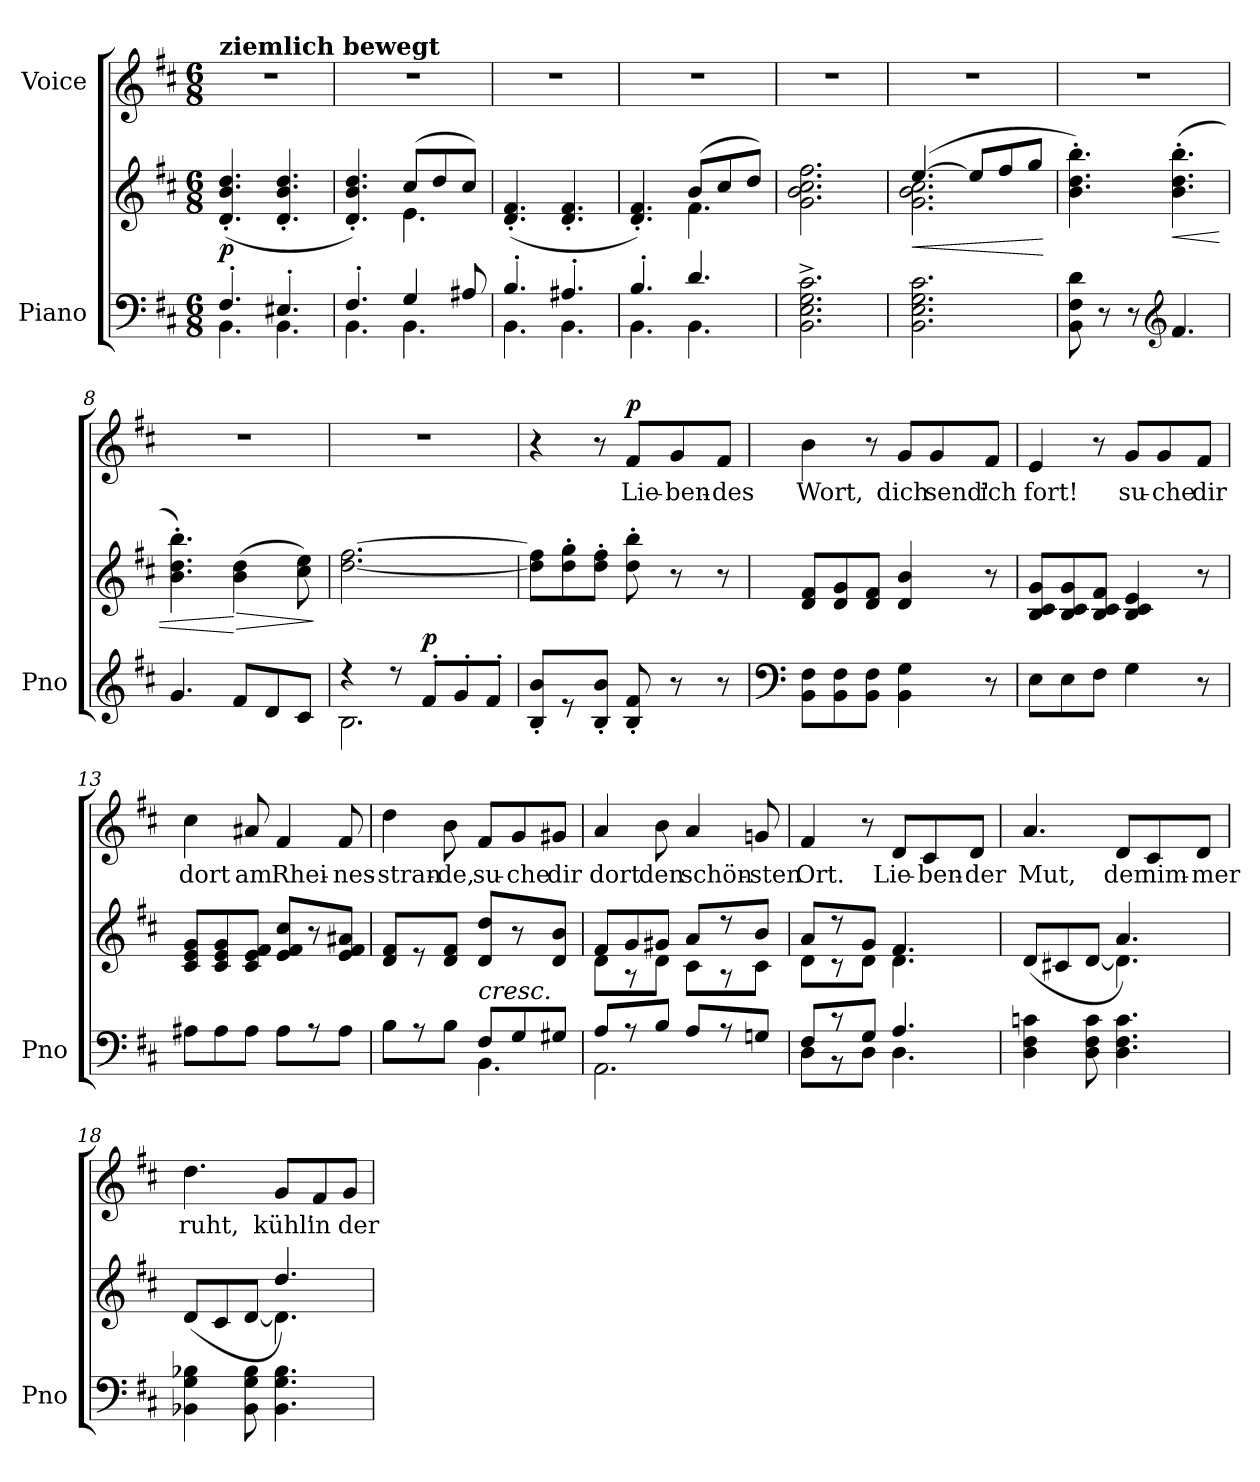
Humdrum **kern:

**kern	**kern	**dynam	**kern	**text	**dynam
*part2	*part2	*part2	*part1	*part1	*part1
*staff3	*staff2	*staff2/3	*staff1	*staff1	*staff1
*I"Piano	*	*	*I"Voice	*	*
*I'Pno	*	*	*	*	*
*clefF4	*clefG2	*	*clefG2	*	*
*k[f#c#]	*k[f#c#]	*	*k[f#c#]	*	*
*M6/8	*M6/8	*	*M6/8	*	*
=1	=1	=1	=1	=1	=1
*^	*	*	*	*	*
!	!	!	!	!LO:TX:a:B:t=ziemlich bewegt	!	!
!	!	!	!LO:DY:b	!	!	!
4.F#'/	4.BB\	(4.d/' 4.b/' 4.dd/'	p	2.r	.	.
4.E#X'/	4.BB\	4.d/' 4.b/' 4.dd/'	.	.	.	.
=2	=2	=2	=2	=2	=2	=2
*	*	*^	*	*	*	*
4.F#'/	4.BB\	4.d/'< 4.b/'< 4.dd/'<)	4.ryy	.	2.r	.	.
4G/	4.BB\	(8cc#/L	4.e\	.	.	.	.
.	.	8dd/	.	.	.	.	.
8A#X/	.	8cc#/J)	.	.	.	.	.
*	*	*v	*v	*	*	*	*
=3	=3	=3	=3	=3	=3	=3
4.B'/	4.BB\	(4.d/' 4.f#/'	.	2.r	.	.
4.A#X'/	4.BB\	4.d/' 4.f#/'	.	.	.	.
=4	=4	=4	=4	=4	=4	=4
*	*	*^	*	*	*	*
4.B'/	4.BB\	4.d/'< 4.f#/'<)	4.ryy	.	2.r	.	.
4.d/	4.BB\	(8b/L	4.f#\	.	.	.	.
.	.	8cc#/	.	.	.	.	.
.	.	8dd/J)	.	.	.	.	.
*v	*v	*	*	*	*	*	*
*	*v	*v	*	*	*	*
=5	=5	=5	=5	=5	=5
2.BB\^ 2.E\^ 2.G\^ 2.c#\^	2.g\ 2.b\ 2.cc#\ 2.ff#\	.	2.r	.	.
!!LO:LB:g=z
=6	=6	=6	=6	=6	=6
!	!	!LO:HP:b	!	!	!
*	*^	*	*	*	*
2.BB\ 2.E\ 2.G\ 2.c#\	([4.ee/	2.g\ 2.b\ 2.cc#\	<	2.r	.	.
.	8ee/L]	.	.	.	.	.
.	8ff#/	.	.	.	.	.
.	8gg/J	.	.	.	.	.
*	*v	*v	*	*	*	*
.	.	[	.	.	.
=7	=7	=7	=7	=7	=7
8BB\ 8F#\ 8d\	4.b\' 4.dd\' 4.bb\')	.	2.r	.	.
8r	.	.	.	.	.
8r	.	.	.	.	.
*clefG2	*	*	*	*	*
!	!	!LO:HP:b	!	!	!
4.f#/	(4.b\' 4.dd\' 4.bb\'	<	.	.	.
=8	=8	=8	=8	=8	=8
4.g/	4.b\' 4.dd\' 4.bb\')	.	2.r	.	.
!	!	!LO:HP:n=1:b	!	!	!
8f#/L	(4b\ 4dd\	[ >	.	.	.
8d/	.	.	.	.	.
8c#/J	8cc#\ 8ee\)	.	.	.	.
.	.	]	.	.	.
=9	=9	=9	=9	=9	=9
*^	*	*	*	*	*
4r	2.B\	[2.dd\ [2.ff#\	.	2.r	.	.
8r	.	.	.	.	.	.
!	!	!	!LO:DY:a=2	!	!	!
8f#'</L	.	.	p	.	.	.
8g'</	.	.	.	.	.	.
8f#'</J	.	.	.	.	.	.
*v	*v	*	*	*	*	*
=10	=10	=10	=10	=10	=10
8B/' 8b/'L	8dd\] 8ff#\]L	.	4r	.	.
8r	8dd\' 8gg\'	.	.	.	.
8B/' 8b/'J	8dd\' 8ff#\'J	.	8r	.	.
!	!	!	!	!LO:LY:b	!LO:DY:a
8B/' 8f#/'	8dd\' 8bb\'	.	8f#/L	Lie-	p
!	!	!	!	!LO:LY:b	!
8r	8r	.	8g/	-ben-	.
!	!	!	!	!LO:LY:b	!
8r	8r	.	8f#/J	-des	.
!!LO:LB:g=z
=11	=11	=11	=11	=11	=11
*clefF4	*	*	*	*	*
!	!	!LO:DY:b	!	!LO:LY:b	!
!	!	!LO:DY:n=1:b	!	!	!
8BB\ 8F#\L	8d/ 8f#/L	p other-dynamics	4b\	Wort,	.
8BB\ 8F#\	8d/ 8g/	.	.	.	.
8BB\ 8F#\J	8d/ 8f#/J	.	8r	.	.
!	!	!	!	!LO:LY:b	!
4BB\ 4G\	4d/ 4b/	.	8g/L	dich	.
!	!	!	!	!LO:LY:b	!
.	.	.	8g/	send'	.
!	!	!	!	!LO:LY:b	!
8r	8r	.	8f#/J	ich	.
=12	=12	=12	=12	=12	=12
!	!	!	!	!LO:LY:b	!
8E\L	8B/ 8c#/ 8g/L	.	4e/	fort!	.
8E\	8B/ 8c#/ 8g/	.	.	.	.
8F#\J	8B/ 8c#/ 8f#/J	.	8r	.	.
!	!	!	!	!LO:LY:b	!
4G\	4B/ 4c#/ 4e/	.	8g/L	su-	.
!	!	!	!	!LO:LY:b	!
.	.	.	8g/	-che	.
!	!	!	!	!LO:LY:b	!
8r	8r	.	8f#/J	dir	.
=13	=13	=13	=13	=13	=13
!	!	!	!	!LO:LY:b	!
8A#X\L	8c#/ 8e/ 8g/L	.	4cc#\	dort	.
8A#\	8c#/ 8e/ 8g/	.	.	.	.
!	!	!	!	!LO:LY:b	!
8A#\J	8c#/ 8e/ 8f#/J	.	8a#X/	am	.
!	!	!	!	!LO:LY:b	!
8A#\L	8e/ 8f#/ 8cc#/L	.	4f#/	Rhei-	.
8r	8r	.	.	.	.
!	!	!	!	!LO:LY:b	!
8A#\J	8e/ 8f#/ 8a#X/J	.	8f#/	-nes-	.
=14	=14	=14	=14	=14	=14
*^	*	*	*	*	*
!	!	!	!	!	!LO:LY:b	!
8B\L	4.ryy	8d/ 8f#/L	.	4dd\	-stran-	.
8r	.	8r	.	.	.	.
!	!	!	!	!	!LO:LY:b	!
8B\J	.	8d/ 8f#/J	.	8b\	-de,	.
!LO:TX:a:i:t=cresc.	!	!	!	!	!	!
!	!	!	!	!	!LO:LY:b	!
8F#/L	4.BB\	8d/ 8dd/L	.	8f#/L	su-	.
!	!	!	!	!	!LO:LY:b	!
8G/	.	8r	.	8g/	-che	.
!	!	!	!	!	!LO:LY:b	!
8G#X/J	.	8d/ 8b/J	.	8g#X/J	dir	.
!!LO:LB:g=z
=15	=15	=15	=15	=15	=15	=15
*	*	*^	*	*	*	*
!	!	!	!	!	!	!LO:LY:b	!
8A/L	2.AA\	8f#/L	8d\L	.	4a/	dort	.
8r	.	8g/	8r	.	.	.	.
!	!	!	!	!	!	!LO:LY:b	!
8B/J	.	8g#X/J	8d\J	.	8b\	den	.
!	!	!	!	!	!	!LO:LY:b	!
8A/L	.	8a/L	8c#\L	.	4a/	schön-	.
8r	.	8r	8r	.	.	.	.
!	!	!	!	!	!	!LO:LY:b	!
8Gn/J	.	8b/J	8c#\J	.	8gn/	-sten	.
=16	=16	=16	=16	=16	=16	=16	=16
!	!	!	!	!	!	!LO:LY:b	!
8F#/L	8D\L	8a/L	8d\L	.	4f#/	Ort.	.
8r	8r	8r	8r	.	.	.	.
8G/J	8D\J	8g/J	8d\J	.	8r	.	.
!	!	!	!	!	!	!LO:LY:b	!
4.A/	4.D\	4.f#/	4.d\	.	8d/L	Lie-	.
!	!	!	!	!	!	!LO:LY:b	!
.	.	.	.	.	8c#/	-ben-	.
!	!	!	!	!	!	!LO:LY:b	!
.	.	.	.	.	8d/J	-der	.
*v	*v	*	*	*	*	*	*
=17	=17	=17	=17	=17	=17	=17
!	!	!	!	!	!LO:LY:b	!
4D\ 4F#\ 4cn\	(8d/L	4.ryy	.	4.a/	Mut,	.
.	8c#X/	.	.	.	.	.
8D\ 8F#\ 8c\	[<8d/J	.	.	.	.	.
!	!	!	!	!	!LO:LY:b	!
4.D\ 4.F#\ 4.c\	4.a/)	4.d\]	.	8d/L	der	.
!	!	!	!	!	!LO:LY:b	!
.	.	.	.	8c#/	nim-	.
!	!	!	!	!	!LO:LY:b	!
.	.	.	.	8d/J	-mer	.
!!LO:PB:g=z
=18	=18	=18	=18	=18	=18	=18
!	!	!	!	!	!LO:LY:b	!
4BB-X\ 4G\ 4B-X\	(8d/L	4.ryy	.	4.dd\	ruht,	.
.	8c#/	.	.	.	.	.
8BB-\ 8G\ 8B-\	[<8d/J	.	.	.	.	.
!	!	!	!	!	!LO:LY:b	!
4.BB-\ 4.G\ 4.B-\	4.dd/)	4.d\]	.	8g/L	kühl'	.
!	!	!	!	!	!LO:LY:b	!
.	.	.	.	8f#/	in	.
!	!	!	!	!	!LO:LY:b	!
.	.	.	.	8g/J	der	.
*	*v	*v	*	*	*	*
=	=	=	=	=	=
*-	*-	*-	*-	*-	*-
